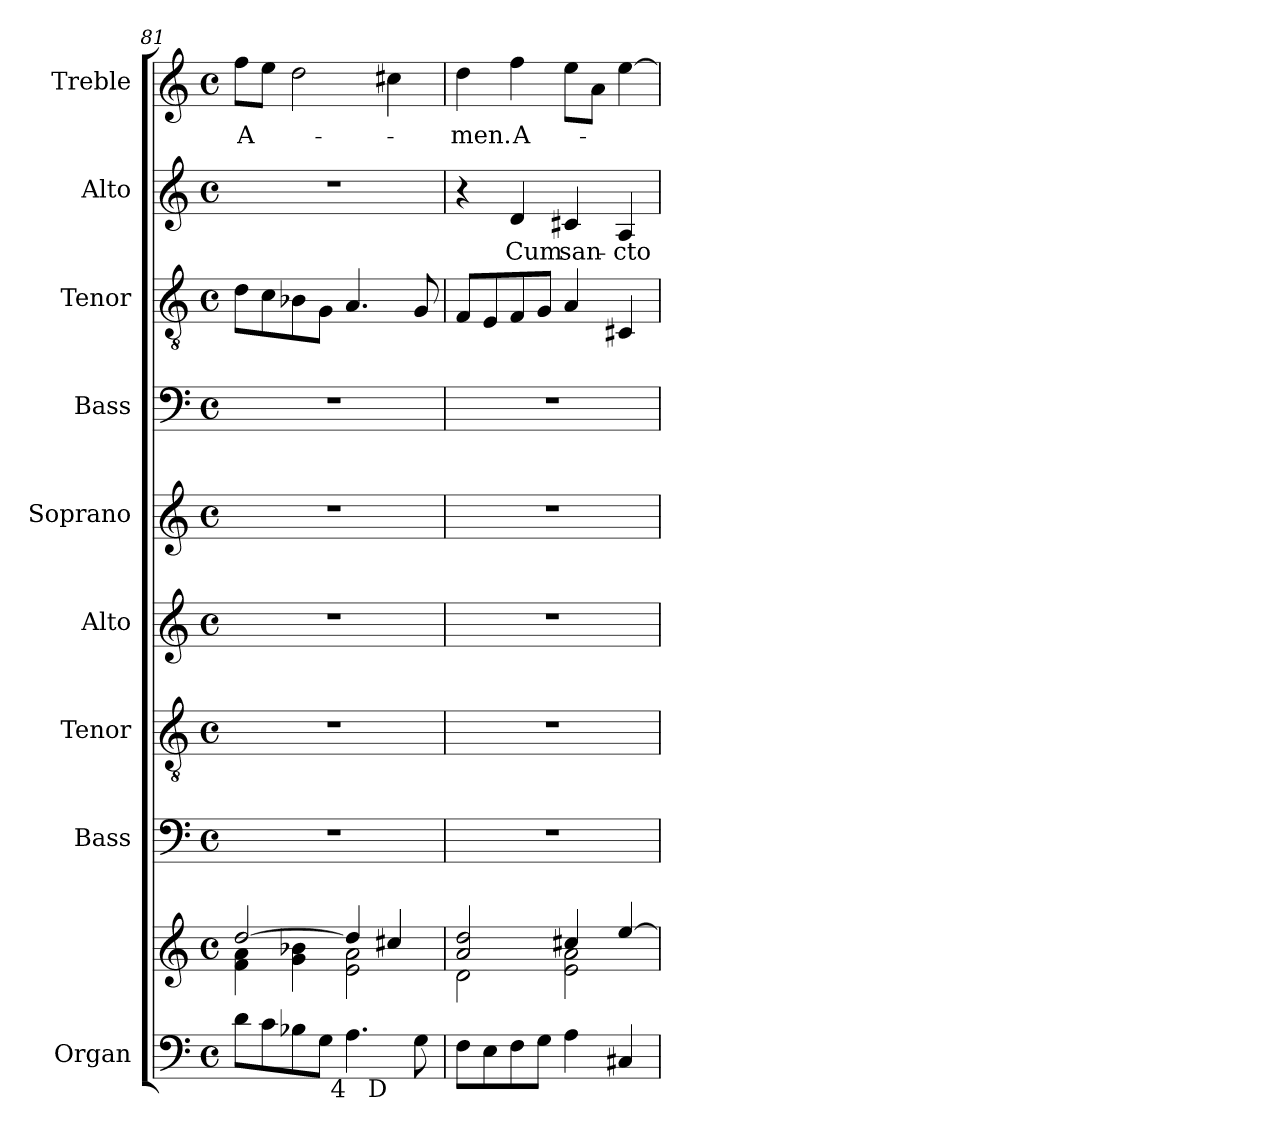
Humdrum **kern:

**kern	**kern	**kern	**kern	**kern	**kern	**kern	**kern	**kern	**text	**kern	**text
*part9	*part9	*part8	*part7	*part6	*part5	*part4	*part3	*part2	*part2	*part1	*part1
*staff10	*staff9	*staff8	*staff7	*staff6	*staff5	*staff4	*staff3	*staff2	*staff2	*staff1	*staff1
*I"Organ	*	*I"Bass	*I"Tenor	*I"Alto	*I"Soprano	*I"Bass	*I"Tenor	*I"Alto	*	*I"Treble	*
*I'Org.	*	*I'B.	*I'T.	*I'A.	*I'S.	*I'B.	*I'T.	*I'A.	*	*I'Tr.	*
*clefF4	*clefG2	*clefF4	*clefGv2	*clefG2	*clefG2	*clefF4	*clefGv2	*clefG2	*	*clefG2	*
*	*	*	*ITrd7c12	*	*	*	*ITrd7c12	*	*	*	*
*k[]	*k[]	*k[]	*k[]	*k[]	*k[]	*k[]	*k[]	*k[]	*	*k[]	*
*C:	*C:	*C:	*C:	*C:	*C:	*C:	*C:	*C:	*	*C:	*
*M4/4	*M4/4	*M4/4	*M4/4	*M4/4	*M4/4	*M4/4	*M4/4	*M4/4	*	*M4/4	*
*met(c)	*met(c)	*met(c)	*met(c)	*met(c)	*met(c)	*met(c)	*met(c)	*met(c)	*	*met(c)	*
=81	=81	=81	=81	=81	=81	=81	=81	=81	=81	=81	=81
*	*^	*	*	*	*	*	*	*	*	*	*
!	!	!	!	!	!	!	!	!	!	!	!	!LO:LY:b:color=#000000
*^	*	*	*	*	*	*	*	*	*	*	*	*
8di\L	2.ryy	[2ddi/	4fi\ 4ai	1r	1r	1r	1r	1r	8Di\L	1r	.	8ffi\L	A-
8ci\	.	.	.	.	.	.	.	.	8Ci\	.	.	8eei\J	.
8B-Xi\	.	.	4gi\ 4b-Xi	.	.	.	.	.	8BB-Xi\	.	.	2ddi\	.
8Gi\J	.	.	.	.	.	.	.	.	8GGi\J	.	.	.	.
!LO:TX:b:rj:t=4	!	!	!	!	!	!	!	!	!	!	!	!	!
4.Ai\	.	4ddi/]	2ei\ 2ai	.	.	.	.	.	4.AAi/	.	.	.	.
!	!LO:TX:b:rj:t=D	!	!	!	!	!	!	!	!	!	!	!	!
.	4ryy	4cc#Xi/	.	.	.	.	.	.	.	.	.	4cc#Xi\	.
8Gi\	.	.	.	.	.	.	.	.	8GGi/	.	.	.	.
*v	*v	*	*	*	*	*	*	*	*	*	*	*	*
=82	=82	=82	=82	=82	=82	=82	=82	=82	=82	=82	=82	=82
*^	*	*	*	*	*	*	*	*	*	*	*	*
!LO:TX:b:rj:t=6	!	!	!	!	!	!	!	!	!	!	!	!	!
!	!	!	!	!	!	!	!	!	!	!	!	!	!LO:LY:b:color=#000000
*v	*v	*	*	*	*	*	*	*	*	*	*	*	*
8Fi\L	2ai/ 2ddi	2di\	1r	1r	1r	1r	1r	8FFi/L	4r	.	4ddi\	-men.
8Ei\	.	.	.	.	.	.	.	8EEi/	.	.	.	.
!	!	!	!	!	!	!	!	!	!	!LO:LY:b:color=#000000	!	!
!	!	!	!	!	!	!	!	!	!	!	!	!LO:LY:b:color=#000000
8Fi\	.	.	.	.	.	.	.	8FFi/	4di/	Cum	4ffi\	A-
8Gi\J	.	.	.	.	.	.	.	8GGi/J	.	.	.	.
!	!	!	!	!	!	!	!	!	!	!LO:LY:b:color=#000000	!	!
4Ai\	4cc#Xi/	2ei\ 2ai	.	.	.	.	.	4AAi/	4c#Xi/	san-	8eei\L	.
.	.	.	.	.	.	.	.	.	.	.	8ai\J	.
!	!	!	!	!	!	!	!	!	!	!LO:LY:b:color=#000000	!	!
4C#Xi/	[4eei/	.	.	.	.	.	.	4CC#Xi/	4Ai/	-cto	[4eei\	.
*	*v	*v	*	*	*	*	*	*	*	*	*	*
=	=	=	=	=	=	=	=	=	=	=	=
*-	*-	*-	*-	*-	*-	*-	*-	*-	*-	*-	*-
